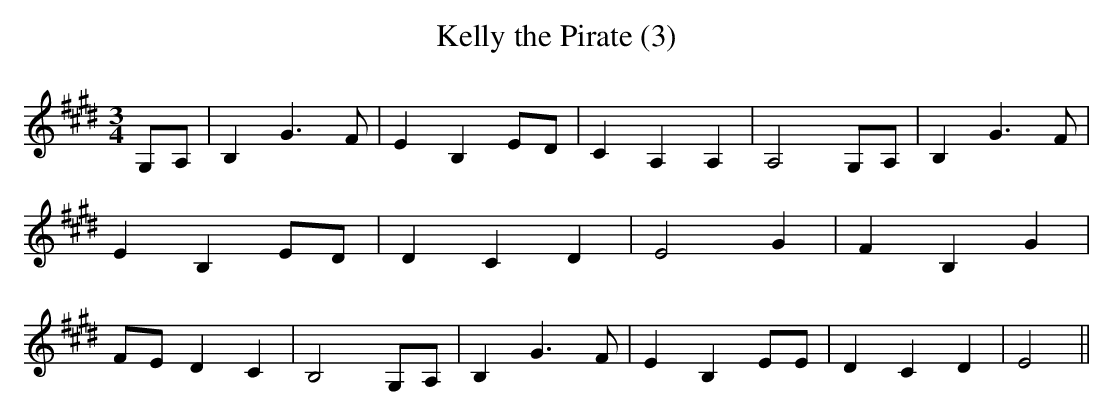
X:1
T:Kelly the Pirate (3)
M:3/4
L:1/4
K:E
 G,/2A,/2| B, G3/2 F/2| E B,E/2-D/2| C A, A,| A,2 G,/2A,/2| B, G3/2 F/2|\
 E B,E/2-D/2| D C D| E2 G| F B, G| F/2E/2 D C| B,2 G,/2A,/2| B, G3/2 F/2|\
 E- B, E/2E/2| D C D| E2||
